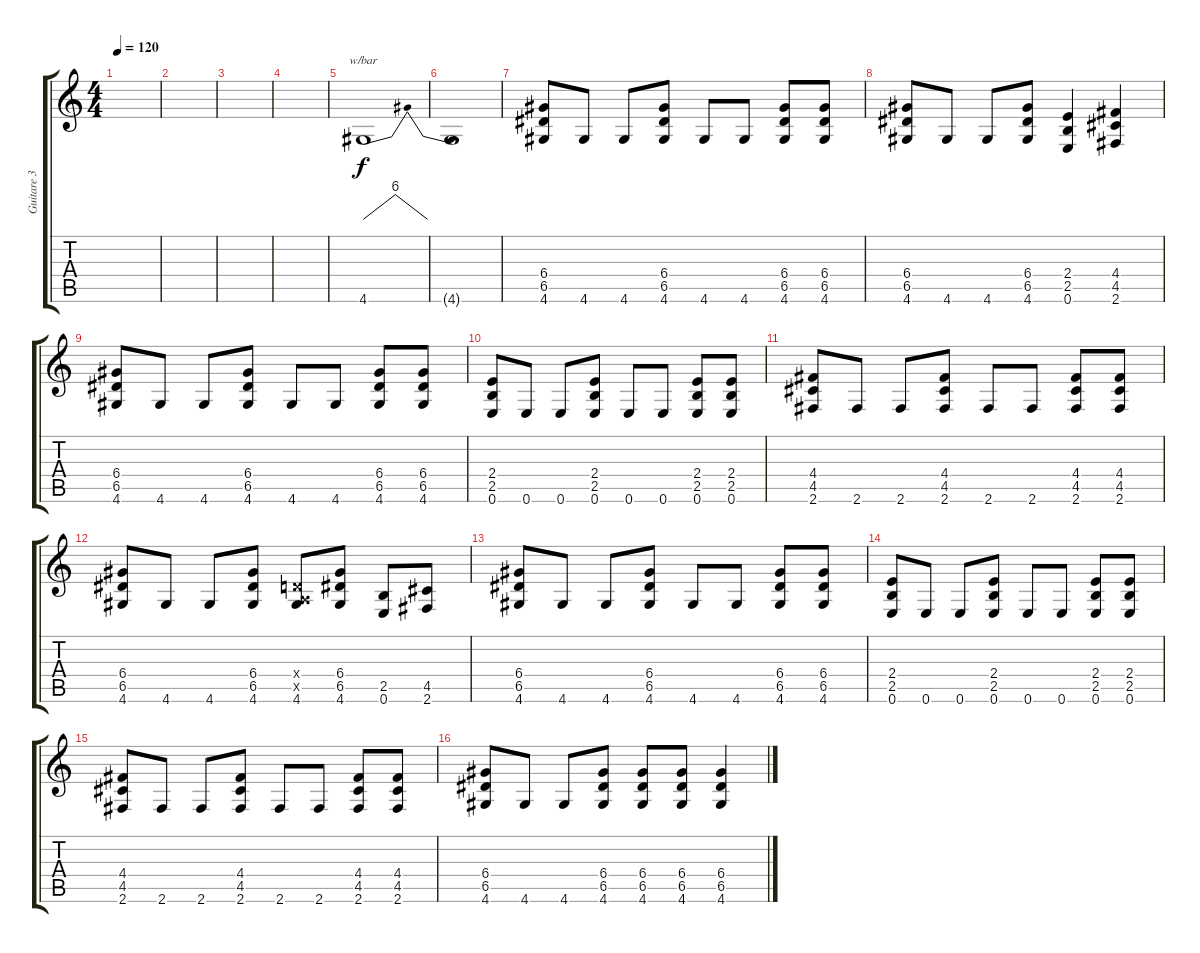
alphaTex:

\track ("Guitare 3 (Manu)" "Guitare 3 ") {instrument distortionguitar}
\staff {score tabs}
\tuning (E4 B3 G3 D3 A2 E2) {hide}
\ts (4 4)
\tempo 120
\clef g2
\ks c
|
|
|
|
4.6.1{tbe (dip default 0 0 30 24 60 0)} |
4.6{t}.1 |
(6.4 6.5 4.6).8 4.6.8 4.6.8 (6.4 6.5 4.6).8 4.6.8 4.6.8 (6.4 6.5 4.6).8 (6.4 6.5 4.6).8 |
(6.4 6.5 4.6).8 4.6.8 4.6.8 (6.4 6.5 4.6).8 (2.4 2.5 0.6).4 (4.4 4.5 2.6).4 |
(6.4 6.5 4.6).8 4.6.8 4.6.8 (6.4 6.5 4.6).8 4.6.8 4.6.8 (6.4 6.5 4.6).8 (6.4 6.5 4.6).8 |
(2.4 2.5 0.6).8 0.6.8 0.6.8 (2.4 2.5 0.6).8 0.6.8 0.6.8 (2.4 2.5 0.6).8 (2.4 2.5 0.6).8 |
(4.4 4.5 2.6).8 2.6.8 2.6.8 (4.4 4.5 2.6).8 2.6.8 2.6.8 (4.4 4.5 2.6).8 (4.4 4.5 2.6).8 |
(6.4 6.5 4.6).8 4.6.8 4.6.8 (6.4 6.5 4.6).8 (0.4{x} 0.5{x} 4.6).8 (6.4 6.5 4.6).8 (2.5 0.6).8 (4.5 2.6).8 |
(6.4 6.5 4.6).8 4.6.8 4.6.8 (6.4 6.5 4.6).8 4.6.8 4.6.8 (6.4 6.5 4.6).8 (6.4 6.5 4.6).8 |
(2.4 2.5 0.6).8 0.6.8 0.6.8 (2.4 2.5 0.6).8 0.6.8 0.6.8 (2.4 2.5 0.6).8 (2.4 2.5 0.6).8 |
(4.4 4.5 2.6).8 2.6.8 2.6.8 (4.4 4.5 2.6).8 2.6.8 2.6.8 (4.4 4.5 2.6).8 (4.4 4.5 2.6).8 |
(6.4 6.5 4.6).8 4.6.8 4.6.8 (6.4 6.5 4.6).8 (6.4 6.5 4.6).8 (6.4 6.5 4.6).8 (6.4 6.5 4.6).4
